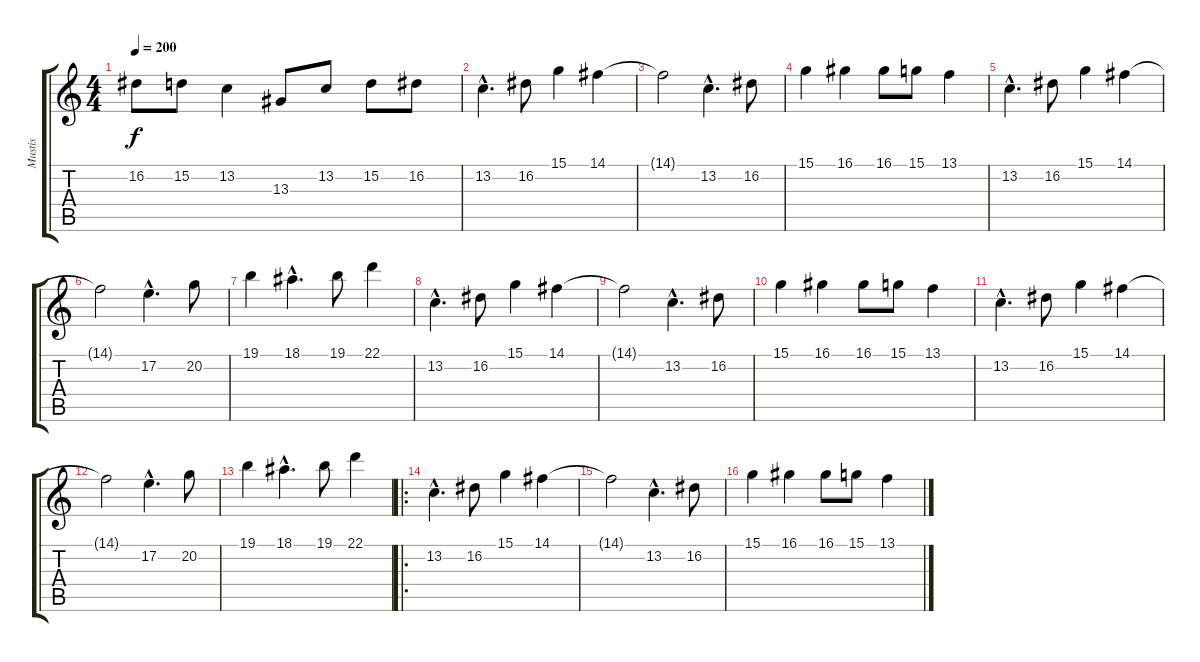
\track ("Mustis" "Mustis") {instrument acousticgrandpiano}
\staff {score tabs}
\tuning (E4 B3 G3 D3 A2 E2) {hide}
\ts (4 4)
\tempo 200
\clef g2
\ks c
16.2.8{dy f} 15.2.8 13.2.4 13.3.8 13.2.8 15.2.8 16.2.8 |
13.2{hac}.4{d} 16.2.8 15.1.4 14.1.4 |
14.1{t}.2 13.2{hac}.4{d} 16.2.8 |
15.1.4 16.1.4 16.1.8 15.1.8 13.1.4 |
13.2{hac}.4{d} 16.2.8 15.1.4 14.1.4 |
14.1{t}.2 17.2{hac}.4{d} 20.2.8 |
19.1.4 18.1{hac}.4{d} 19.1.8 22.1.4 |
13.2{hac}.4{d} 16.2.8 15.1.4 14.1.4 |
14.1{t}.2 13.2{hac}.4{d} 16.2.8 |
15.1.4 16.1.4 16.1.8 15.1.8 13.1.4 |
13.2{hac}.4{d} 16.2.8 15.1.4 14.1.4 |
14.1{t}.2 17.2{hac}.4{d} 20.2.8 |
19.1.4 18.1{hac}.4{d} 19.1.8 22.1.4 |
\ro
13.2{hac}.4{d} 16.2.8 15.1.4 14.1.4 |
14.1{t}.2 13.2{hac}.4{d} 16.2.8 |
15.1.4 16.1.4 16.1.8 15.1.8 13.1.4
